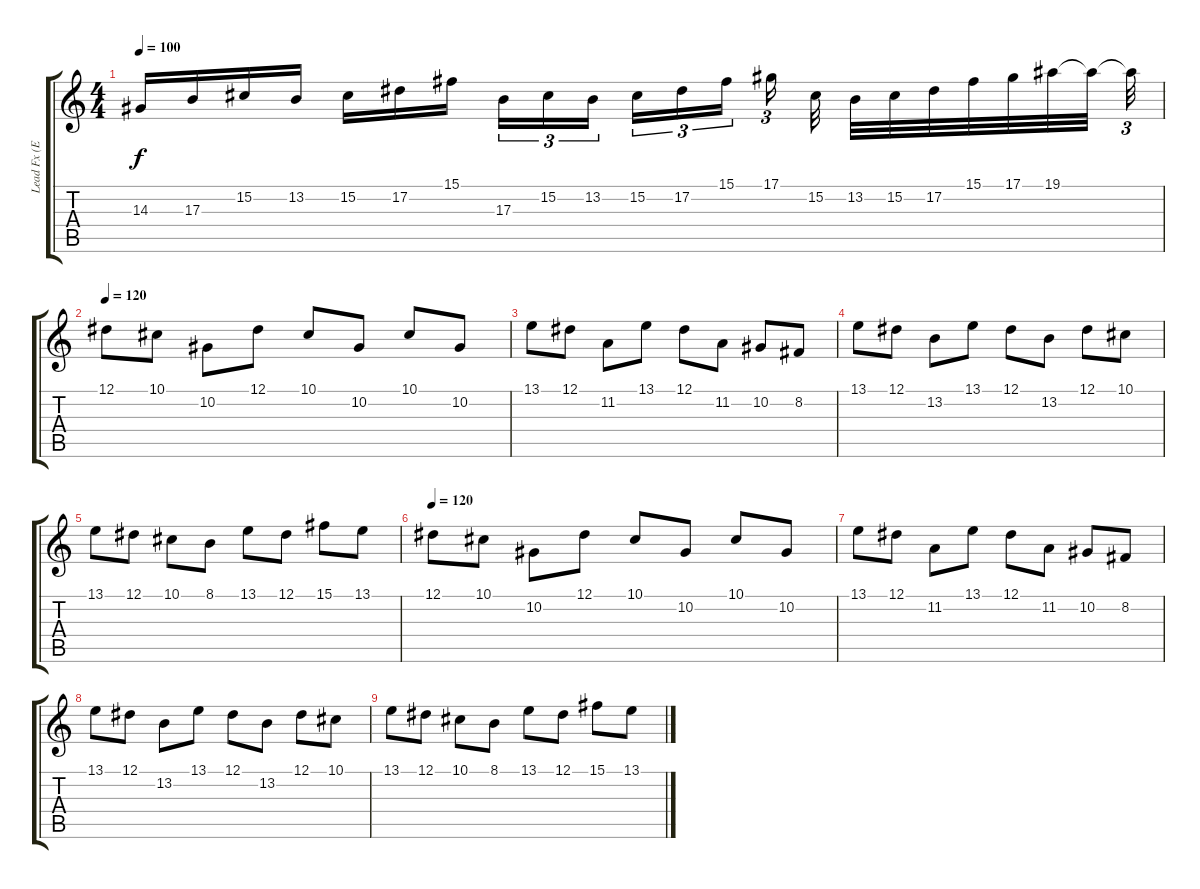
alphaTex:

\track ("Lead Fx (Everton)" "Lead Fx (E") {instrument fx4atmosphere}
\staff {score tabs}
\tuning (Eb4 Bb3 Gb3 Db3 Ab2 Eb2) {hide}
\ts (4 4)
\tempo 100
\clef g2
\ks c
14.3.16{dy f} 17.3.16 15.2.16 13.2.16 15.2.16 17.2.16 15.1.16 17.3.16{tu (3 2)} 15.2.16{tu (3 2)} 13.2.16{tu (3 2)} 15.2.16{tu (3 2)} 17.2.16{tu (3 2)} 15.1.16{tu (3 2)} 17.1.16{tu (3 2)} 15.2.32 13.2.32 15.2.32 17.2.32 15.1.32 17.1.32 19.1.32 19.1{t}.32 19.1{t}.32{tu (3 2)} |
\tempo 120
12.1.8 10.1.8 10.2.8 12.1.8 10.1.8 10.2.8 10.1.8 10.2.8 |
13.1.8 12.1.8 11.2.8 13.1.8 12.1.8 11.2.8 10.2.8 8.2.8 |
13.1.8 12.1.8 13.2.8 13.1.8 12.1.8 13.2.8 12.1.8 10.1.8 |
13.1.8 12.1.8 10.1.8 8.1.8 13.1.8 12.1.8 15.1.8 13.1.8 |
\tempo 120
12.1.8 10.1.8 10.2.8 12.1.8 10.1.8 10.2.8 10.1.8 10.2.8 |
13.1.8 12.1.8 11.2.8 13.1.8 12.1.8 11.2.8 10.2.8 8.2.8 |
13.1.8 12.1.8 13.2.8 13.1.8 12.1.8 13.2.8 12.1.8 10.1.8 |
13.1.8 12.1.8 10.1.8 8.1.8 13.1.8 12.1.8 15.1.8 13.1.8
